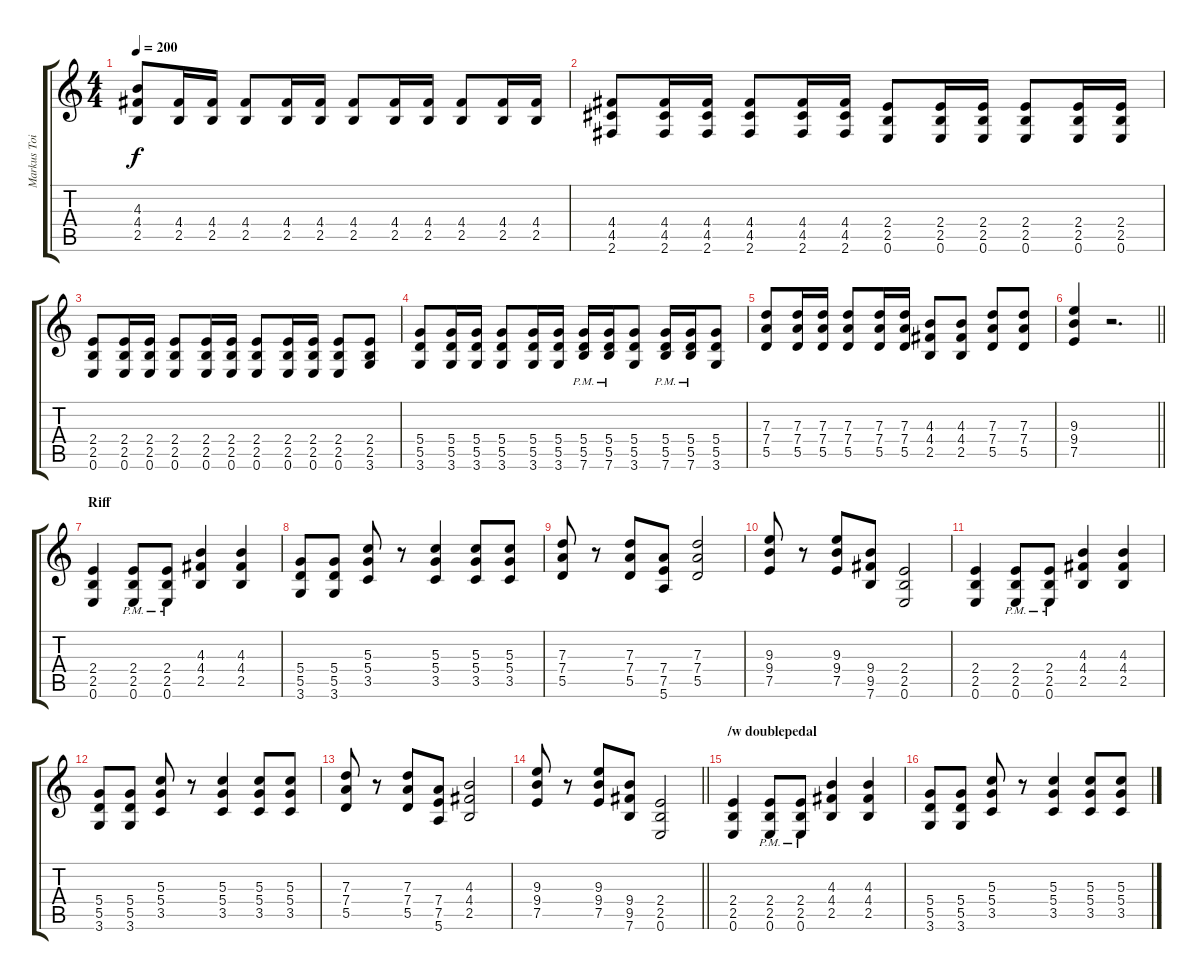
\track ("Markus Toivonen" "Markus Toi") {instrument distortionguitar}
\staff {score tabs}
\tuning (E4 B3 G3 D3 A2 E2) {hide}
\ts (4 4)
\tempo 200
\clef g2
\ks c
(4.3 4.4 2.5).8{dy f} (4.4 2.5).16 (4.4 2.5).16 (4.4 2.5).8 (4.4 2.5).16 (4.4 2.5).16 (4.4 2.5).8 (4.4 2.5).16 (4.4 2.5).16 (4.4 2.5).8 (4.4 2.5).16 (4.4 2.5).16 |
(4.4 4.5 2.6).8 (4.4 4.5 2.6).16 (4.4 4.5 2.6).16 (4.4 4.5 2.6).8 (4.4 4.5 2.6).16 (4.4 4.5 2.6).16 (2.4 2.5 0.6).8 (2.4 2.5 0.6).16 (2.4 2.5 0.6).16 (2.4 2.5 0.6).8 (2.4 2.5 0.6).16 (2.4 2.5 0.6).16 |
(2.4 2.5 0.6).8 (2.4 2.5 0.6).16 (2.4 2.5 0.6).16 (2.4 2.5 0.6).8 (2.4 2.5 0.6).16 (2.4 2.5 0.6).16 (2.4 2.5 0.6).8 (2.4 2.5 0.6).16 (2.4 2.5 0.6).16 (2.4 2.5 0.6).8 (2.4 2.5 3.6).8 |
(5.4 5.5 3.6).8 (5.4 5.5 3.6).16 (5.4 5.5 3.6).16 (5.4 5.5 3.6).8 (5.4 5.5 3.6).16 (5.4 5.5 3.6).16 (5.4{pm} 5.5{pm} 7.6{pm}).16 (5.4{pm} 5.5{pm} 7.6{pm}).16 (5.4 5.5 3.6).8 (5.4{pm} 5.5{pm} 7.6{pm}).16 (5.4{pm} 5.5{pm} 7.6{pm}).16 (5.4 5.5 3.6).8 |
(7.3 7.4 5.5).8 (7.3 7.4 5.5).16 (7.3 7.4 5.5).16 (7.3 7.4 5.5).8 (7.3 7.4 5.5).16 (7.3 7.4 5.5).16 (4.3 4.4 2.5).8 (4.3 4.4 2.5).8 (7.3 7.4 5.5).8 (7.3 7.4 5.5).8 |
\barLineRight lightlight
(9.3 9.4 7.5).4 r.2{d} |
\section ("" "Riff")
(2.4 2.5 0.6).4 (2.4{pm} 2.5{pm} 0.6{pm}).8 (2.4{pm} 2.5{pm} 0.6{pm}).8 (4.3 4.4 2.5).4 (4.3 4.4 2.5).4 |
(5.4 5.5 3.6).8 (5.4 5.5 3.6).8 (5.3 5.4 3.5).8 r.8 (5.3 5.4 3.5).4 (5.3 5.4 3.5).8 (5.3 5.4 3.5).8 |
(7.3 7.4 5.5).8 r.8 (7.3 7.4 5.5).8 (7.4 7.5 5.6).8 (7.3 7.4 5.5).2 |
(9.3 9.4 7.5).8 r.8 (9.3 9.4 7.5).8 (9.4 9.5 7.6).8 (2.4 2.5 0.6).2 |
(2.4 2.5 0.6).4 (2.4{pm} 2.5{pm} 0.6{pm}).8 (2.4{pm} 2.5{pm} 0.6{pm}).8 (4.3 4.4 2.5).4 (4.3 4.4 2.5).4 |
(5.4 5.5 3.6).8 (5.4 5.5 3.6).8 (5.3 5.4 3.5).8 r.8 (5.3 5.4 3.5).4 (5.3 5.4 3.5).8 (5.3 5.4 3.5).8 |
(7.3 7.4 5.5).8 r.8 (7.3 7.4 5.5).8 (7.4 7.5 5.6).8 (4.3 4.4 2.5).2 |
\barLineRight lightlight
(9.3 9.4 7.5).8 r.8 (9.3 9.4 7.5).8 (9.4 9.5 7.6).8 (2.4 2.5 0.6).2 |
\section ("" "/w doublepedal")
(2.4 2.5 0.6).4 (2.4{pm} 2.5{pm} 0.6{pm}).8 (2.4{pm} 2.5{pm} 0.6{pm}).8 (4.3 4.4 2.5).4 (4.3 4.4 2.5).4 |
(5.4 5.5 3.6).8 (5.4 5.5 3.6).8 (5.3 5.4 3.5).8 r.8 (5.3 5.4 3.5).4 (5.3 5.4 3.5).8 (5.3 5.4 3.5).8
